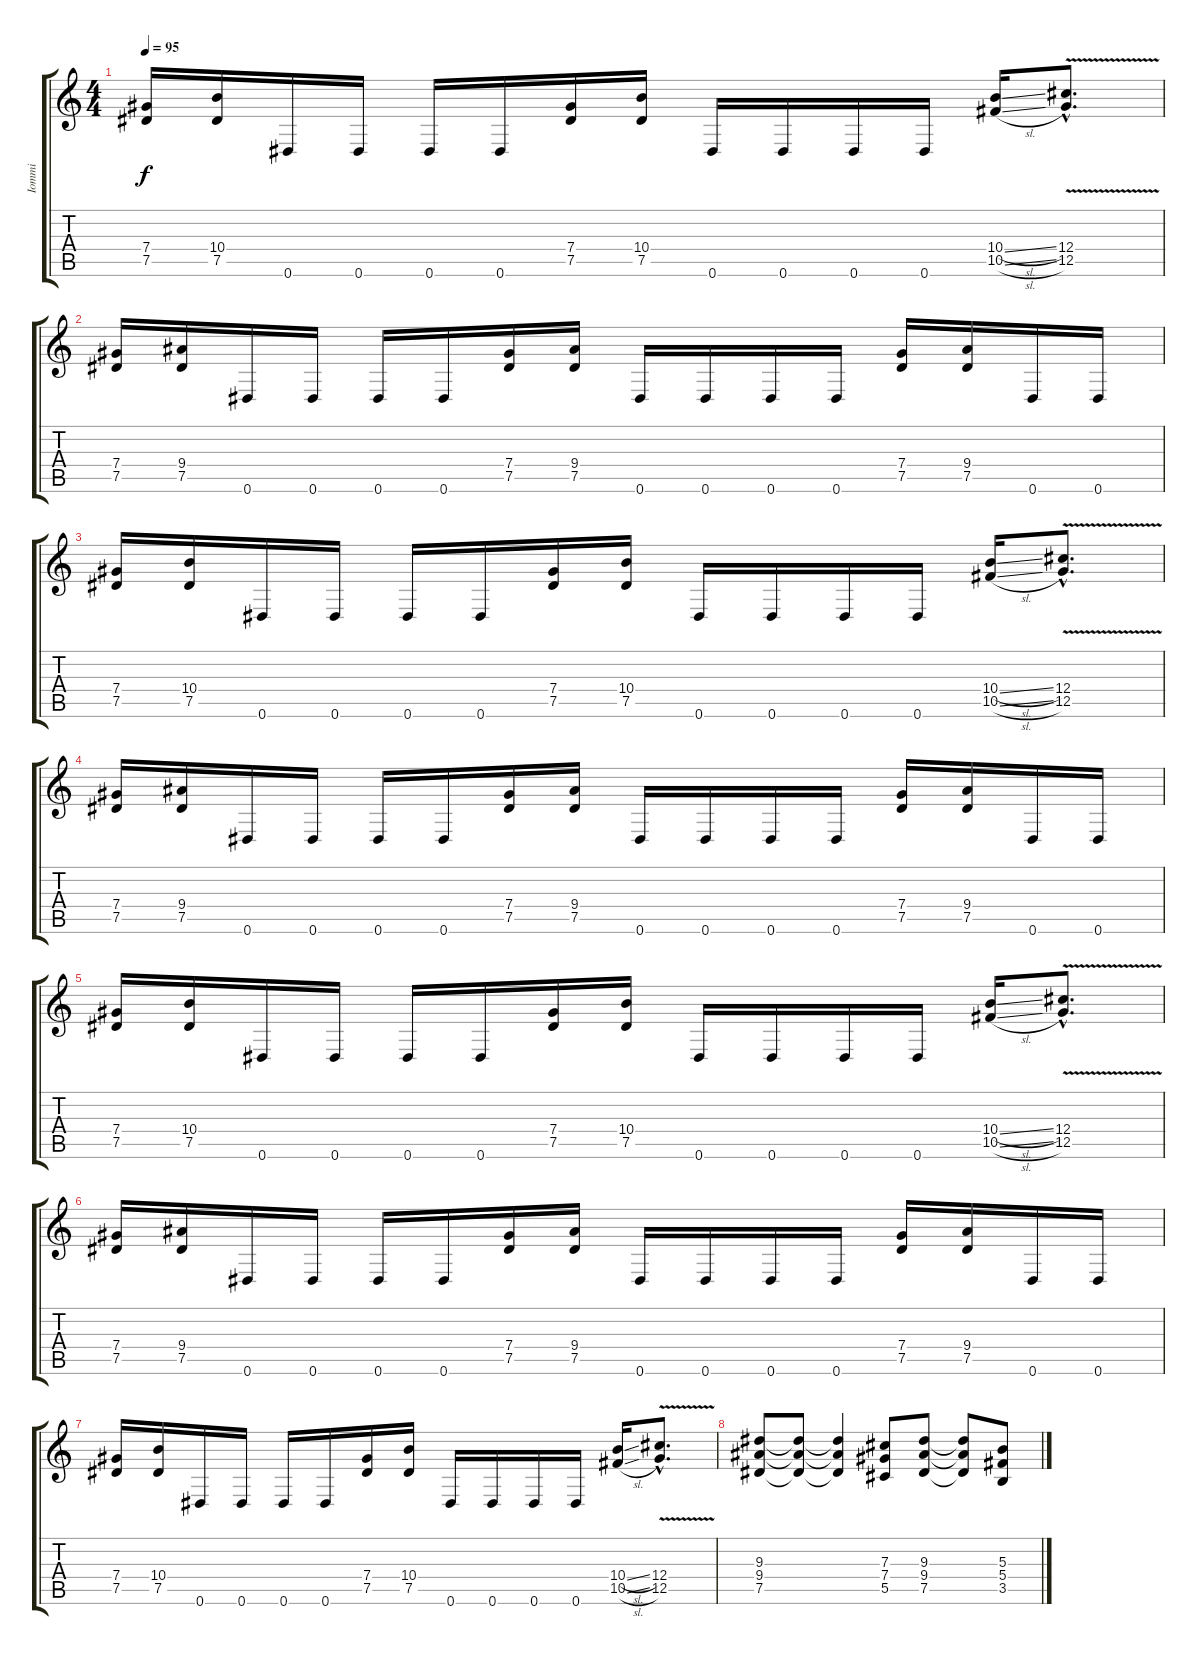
\track ("Iommi" "Iommi") {instrument distortionguitar}
\staff {score tabs}
\tuning (Eb4 Bb3 Gb3 Db3 Ab2 Eb2) {hide}
\ts (4 4)
\tempo 95
\clef g2
\ks c
(7.4 7.5).16{dy f} (10.4 7.5).16 0.6.16 0.6.16 0.6.16 0.6.16 (7.4 7.5).16 (10.4 7.5).16 0.6.16 0.6.16 0.6.16 0.6.16 (10.4{sl} 10.5{sl}).16 (12.4{v hac} 12.5{v hac}).8{d} |
(7.4 7.5).16 (9.4 7.5).16 0.6.16 0.6.16 0.6.16 0.6.16 (7.4 7.5).16 (9.4 7.5).16 0.6.16 0.6.16 0.6.16 0.6.16 (7.4 7.5).16 (9.4 7.5).16 0.6.16 0.6.16 |
(7.4 7.5).16 (10.4 7.5).16 0.6.16 0.6.16 0.6.16 0.6.16 (7.4 7.5).16 (10.4 7.5).16 0.6.16 0.6.16 0.6.16 0.6.16 (10.4{sl} 10.5{sl}).16 (12.4{v hac} 12.5{v hac}).8{d} |
(7.4 7.5).16 (9.4 7.5).16 0.6.16 0.6.16 0.6.16 0.6.16 (7.4 7.5).16 (9.4 7.5).16 0.6.16 0.6.16 0.6.16 0.6.16 (7.4 7.5).16 (9.4 7.5).16 0.6.16 0.6.16 |
(7.4 7.5).16 (10.4 7.5).16 0.6.16 0.6.16 0.6.16 0.6.16 (7.4 7.5).16 (10.4 7.5).16 0.6.16 0.6.16 0.6.16 0.6.16 (10.4{sl} 10.5{sl}).16 (12.4{v hac} 12.5{v hac}).8{d} |
(7.4 7.5).16 (9.4 7.5).16 0.6.16 0.6.16 0.6.16 0.6.16 (7.4 7.5).16 (9.4 7.5).16 0.6.16 0.6.16 0.6.16 0.6.16 (7.4 7.5).16 (9.4 7.5).16 0.6.16 0.6.16 |
(7.4 7.5).16 (10.4 7.5).16 0.6.16 0.6.16 0.6.16 0.6.16 (7.4 7.5).16 (10.4 7.5).16 0.6.16 0.6.16 0.6.16 0.6.16 (10.4{sl} 10.5{sl}).16 (12.4{v hac} 12.5{v hac}).8{d} |
(9.3 9.4 7.5).8 (9.3{t} 9.4{t} 7.5{t}).8 (9.3{t} 9.4{t} 7.5{t}).4 (7.3 7.4 5.5).8 (9.3 9.4 7.5).8 (9.3{t} 9.4{t} 7.5{t}).8 (5.3 5.4 3.5).8
